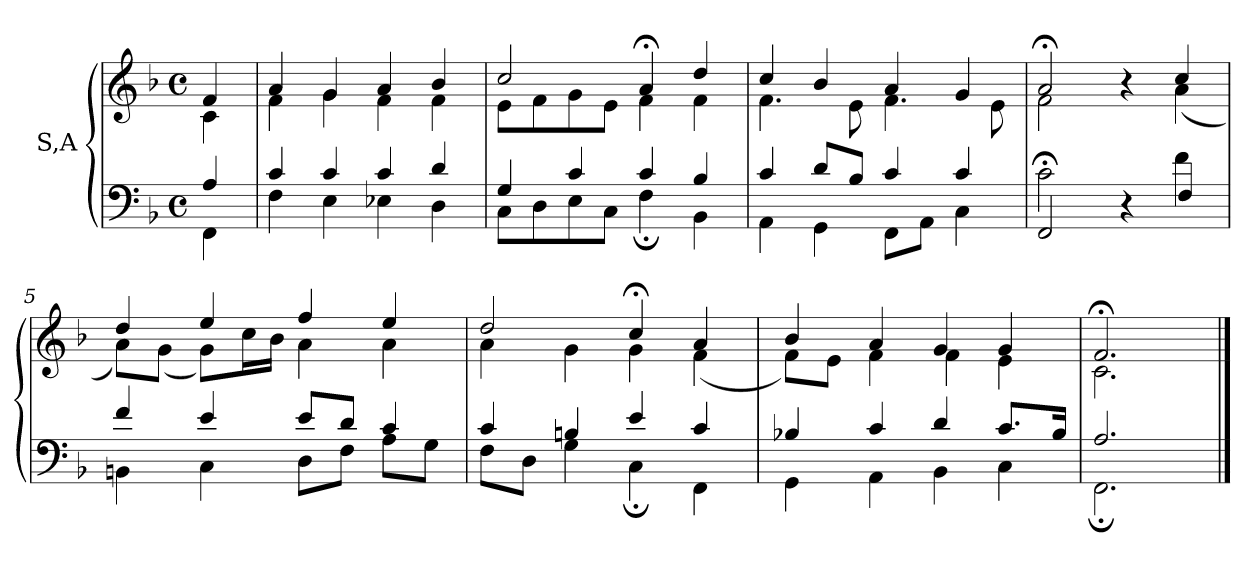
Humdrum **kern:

**kern	**kern
*part1	*part1
*staff2	*staff1
*I"S,A	*
!!LO:LB:g=z
*clefF4	*clefG2
*k[b-]	*k[b-]
*M4/4	*M4/4
*met(c)	*met(c)
=	=
*^	*^
4A	4FF	4f	4c
=1	=1	=1	=1
4c	4F	4a	4f
4c	4E	4g	4g
4c	4E-X	4a	4f
4d	4D	4b-	4f
=2	=2	=2	=2
4G	8CL	2cc	8eL
.	8D	.	8f
4c	8E	.	8g
.	8CJ	.	8eJ
4c	4F;	4a;<	4f
4B-	4BB-	4dd	4f
=3	=3	=3	=3
4c	4AA	4cc	4.f
8dL	4GG	4b-	.
8B-J	.	.	8e
4c	8FFL	4a	4.f
.	8AAJ	.	.
4c	4C	4g	.
.	.	.	8e
=4	=4	=4	=4
*	*^	*	*^
2ryy	2c	2FF;	2a;<	2f	2ryy
4ryy	4r	4ryy	4r	4ryy	4ryy
4ryy	4f	4F	4cc	(<4a	4ryy
*	*v	*v	*	*	*
*	*	*	*v	*v
!!LO:LB:g=z
=5	=5	=5	=5
4f	4BBn	4dd	8aL)
.	.	.	(<8gJ
4e	4C	4ee	8gL)
.	.	.	16ccL
.	.	.	16b-JJ
8eL	8DL	4ff	4a
8dJ	8FJ	.	.
4c	8AL	4ee	4a
.	8GJ	.	.
=6	=6	=6	=6
4c	8FL	2dd	4a
.	8DJ	.	.
4Bn	4G	.	4g
4e	4C;	4cc;<	4g
4c	4FF	4a	(<4f
=7	=7	=7	=7
4B-X	4GG	4b-	8fL)
.	.	.	8eJ
4c	4AA	4a	4f
4d	4BB-	4g	4f
8.cL	4C	4g	4e
16B-Jk	.	.	.
=8	=8	=8	=8
2.A	2.FF;	2.f;<	2.c
*v	*v	*	*
*	*v	*v
==	==
*-	*-
